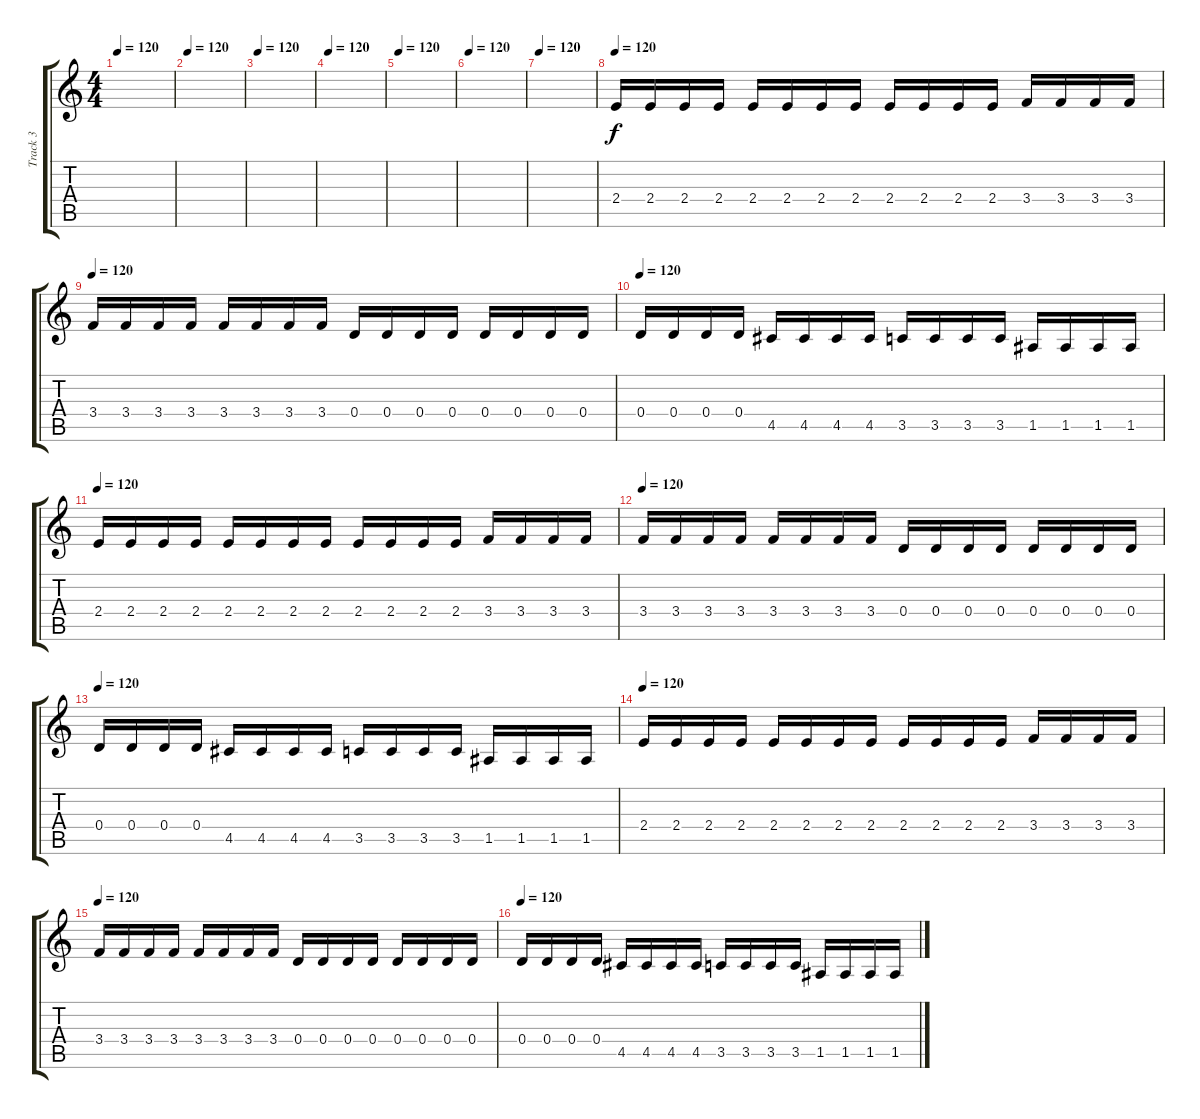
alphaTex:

\track ("Track 3" "Track 3") {instrument distortionguitar}
\staff {score tabs}
\tuning (E4 B3 G3 D3 A2 E2) {hide}
\ts (4 4)
\tempo 120
\clef g2
\ks c
|
\tempo 120
|
\tempo 120
|
\tempo 120
|
\tempo 120
|
\tempo 120
|
\tempo 120
|
\tempo 120
2.4.16 2.4.16 2.4.16 2.4.16 2.4.16 2.4.16 2.4.16 2.4.16 2.4.16 2.4.16 2.4.16 2.4.16 3.4.16 3.4.16 3.4.16 3.4.16 |
\tempo 120
3.4.16 3.4.16 3.4.16 3.4.16 3.4.16 3.4.16 3.4.16 3.4.16 0.4.16 0.4.16 0.4.16 0.4.16 0.4.16 0.4.16 0.4.16 0.4.16 |
\tempo 120
0.4.16 0.4.16 0.4.16 0.4.16 4.5.16 4.5.16 4.5.16 4.5.16 3.5.16 3.5.16 3.5.16 3.5.16 1.5.16 1.5.16 1.5.16 1.5.16 |
\tempo 120
2.4.16 2.4.16 2.4.16 2.4.16 2.4.16 2.4.16 2.4.16 2.4.16 2.4.16 2.4.16 2.4.16 2.4.16 3.4.16 3.4.16 3.4.16 3.4.16 |
\tempo 120
3.4.16 3.4.16 3.4.16 3.4.16 3.4.16 3.4.16 3.4.16 3.4.16 0.4.16 0.4.16 0.4.16 0.4.16 0.4.16 0.4.16 0.4.16 0.4.16 |
\tempo 120
0.4.16 0.4.16 0.4.16 0.4.16 4.5.16 4.5.16 4.5.16 4.5.16 3.5.16 3.5.16 3.5.16 3.5.16 1.5.16 1.5.16 1.5.16 1.5.16 |
\tempo 120
2.4.16 2.4.16 2.4.16 2.4.16 2.4.16 2.4.16 2.4.16 2.4.16 2.4.16 2.4.16 2.4.16 2.4.16 3.4.16 3.4.16 3.4.16 3.4.16 |
\tempo 120
3.4.16 3.4.16 3.4.16 3.4.16 3.4.16 3.4.16 3.4.16 3.4.16 0.4.16 0.4.16 0.4.16 0.4.16 0.4.16 0.4.16 0.4.16 0.4.16 |
\tempo 120
0.4.16 0.4.16 0.4.16 0.4.16 4.5.16 4.5.16 4.5.16 4.5.16 3.5.16 3.5.16 3.5.16 3.5.16 1.5.16 1.5.16 1.5.16 1.5.16
